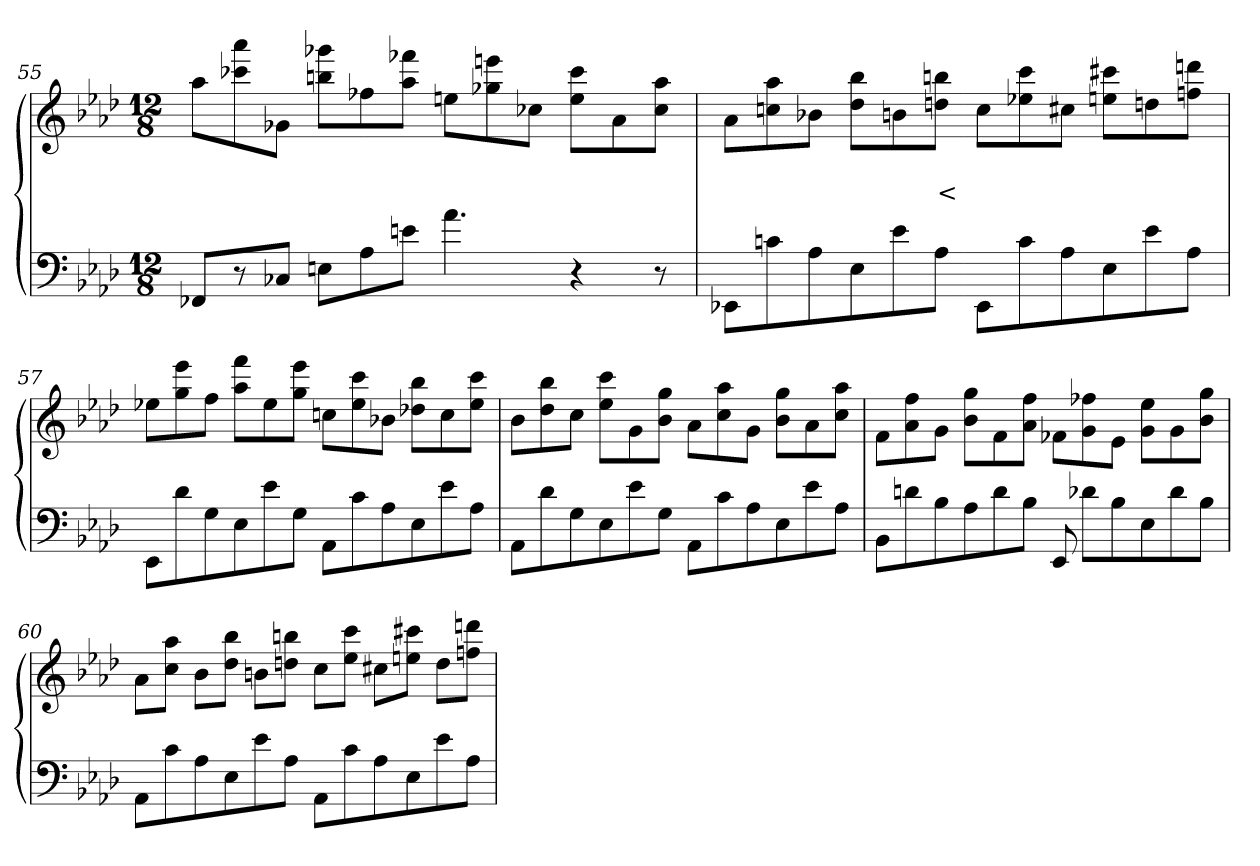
**kern	**kern	**text	**text
*part2	*part1	*part1	*part1
*staff2	*staff1	*staff1	*staff1
*clefF4	*clefG2	*	*
*k[b-e-a-d-]	*k[b-e-a-d-]	*	*
*M12/8	*M12/8	*	*
=55	=55	=55	=55
8FF-XL	8aa-L	.	.
8r	8aaa- 8ccc-X	.	.
8C-XJ	8g-XJ	.	.
8EnL	8ggg- 8bbnL	.	.
8A-	8ff-X	.	.
8eJ	8fff- 8aa-J	.	.
4.a-	8eenL	.	.
.	8eee 8gg-	.	.
.	8cc-J	.	.
4r	8ccc- 8eeL	.	.
.	8a-	.	.
8r	8aa- 8cc-J	.	.
=56	=56	=56	=56
8EE-XL	8a-L	.	.
8cn	8aa- 8ccn	.	.
8A-	8b-XJ	.	.
8E-	8bb- 8dd-L	.	.
8e-	8bn	.	.
8A-J	8bbn 8ddnJ	.	<
8EE-L	8ccL	.	.
8c	8ccc 8ee-X	.	.
8A-	8cc#XJ	.	.
8E-	8ccc# 8eenL	.	.
8e-	8ddn	.	.
8A-J	8dddn 8ffnJ	.	.
=57	=57	=57	=57
8EE-L	8ee-XL	.	.
8d-	8eee- 8gg	.	.
8G	8ffJ	.	.
8E-	8fff 8aa-L	.	.
8e-	8ee-	.	.
8GJ	8eee- 8ggJ	.	.
8AA-L	8ccnL	.	.
8c	8ccc 8ee-	.	.
8A-	8b-XJ	.	.
8E-	8bb- 8dd-XL	.	.
8e-	8cc	.	.
8A-J	8ccc 8ee-J	.	.
=58	=58	=58	=58
8AA-L	8b-L	.	.
8d-	8bb- 8dd-	.	.
8G	8ccJ	.	.
8E-	8ccc 8ee-L	.	.
8e-	8g	.	.
8GJ	8gg 8b-J	.	.
8AA-L	8a-L	.	.
8c	8aa- 8cc	.	.
8A-	8gJ	.	.
8E-	8gg 8b-L	.	.
8e-	8a-	.	.
8A-J	8aa- 8ccJ	.	.
=59	=59	=59	=59
8BB-L	8f\L	.	.
8dn	8ff 8a-	.	.
8B-	8gJ	.	.
8A-	8gg 8b-\L	.	.
8d	8f	.	.
8B-J	8ff 8a-J	.	.
8EE-	8f-X\L	.	.
8d-XL	8ff- 8g	.	.
8B-	8e-J	.	.
8E-	8ee- 8g\L	.	.
8d-	8g	.	.
8B-J	8gg 8b-J	.	.
=60	=60	=60	=60
8AA-L	8a-L	.	.
8c	8aa- 8ccJ	.	.
8A-	8b-L	.	.
8E-	8bb- 8dd-J	.	.
8e-	8bnL	.	.
8A-J	8bbn 8ddnJ	.	.
8AA-L	8ccL	.	.
8c	8ccc 8ee-J	.	.
8A-	8cc#XL	.	.
8E-	8ccc# 8eenJ	.	.
8e-	8ddL	.	.
8A-J	8dddn 8ffnJ	.	.
=	=	=	=
*-	*-	*-	*-
